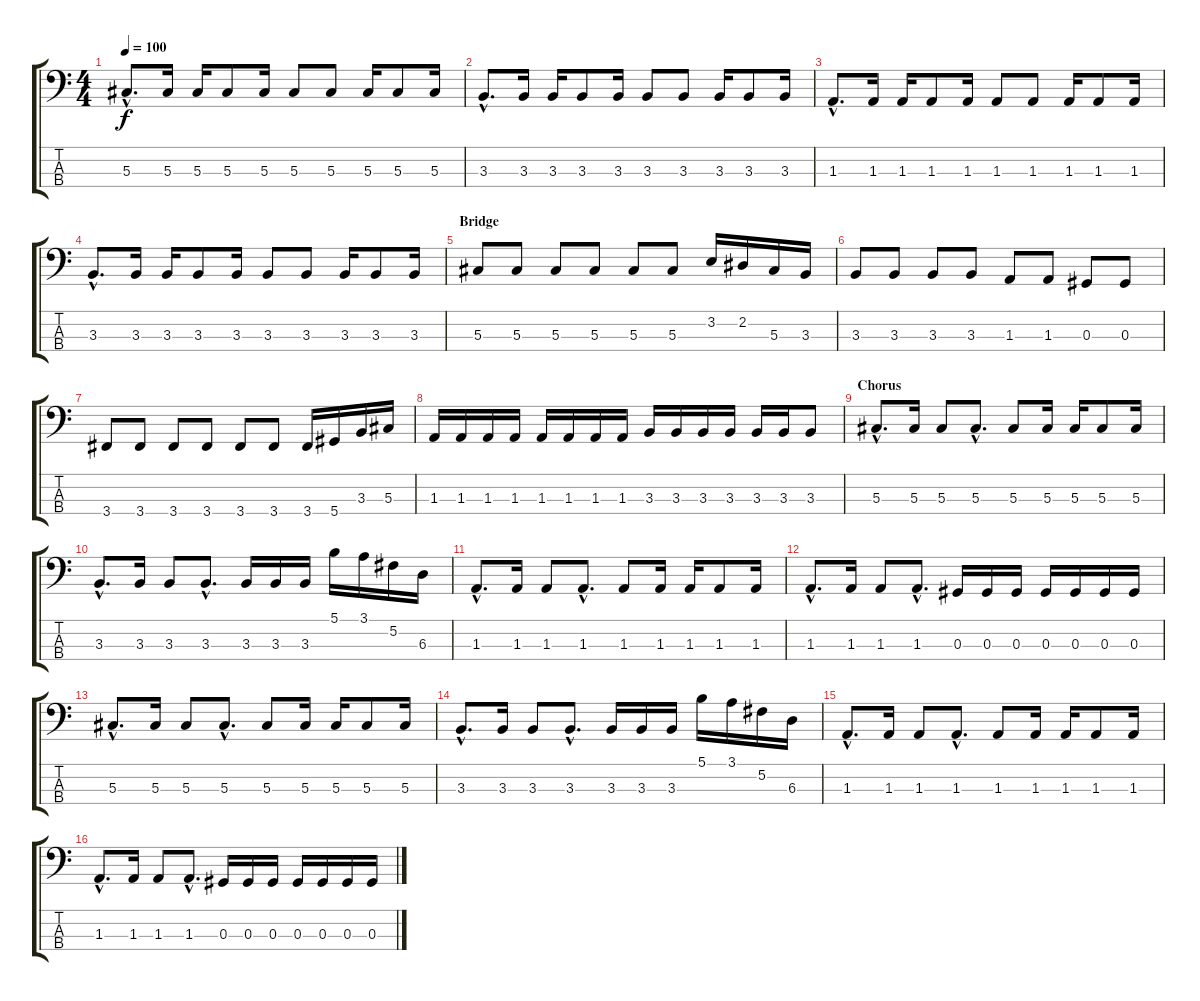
\track "" {instrument electricbasspick}
\staff {score tabs}
\tuning (Gb2 Db2 Ab1 Eb1) {hide}
\ts (4 4)
\tempo 100
\clef f4
\ks c
5.3{hac}.8{d dy f} 5.3.16 5.3.16 5.3.8 5.3.16 5.3.8 5.3.8 5.3.16 5.3.8 5.3.16 |
3.3{hac}.8{d} 3.3.16 3.3.16 3.3.8 3.3.16 3.3.8 3.3.8 3.3.16 3.3.8 3.3.16 |
1.3{hac}.8{d} 1.3.16 1.3.16 1.3.8 1.3.16 1.3.8 1.3.8 1.3.16 1.3.8 1.3.16 |
3.3{hac}.8{d} 3.3.16 3.3.16 3.3.8 3.3.16 3.3.8 3.3.8 3.3.16 3.3.8 3.3.16 |
\section ("" "Bridge")
5.3.8 5.3.8 5.3.8 5.3.8 5.3.8 5.3.8 3.2.16 2.2.16 5.3.16 3.3.16 |
3.3.8 3.3.8 3.3.8 3.3.8 1.3.8 1.3.8 0.3.8 0.3.8 |
3.4.8 3.4.8 3.4.8 3.4.8 3.4.8 3.4.8 3.4.16 5.4.16 3.3.16 5.3.16 |
1.3.16 1.3.16 1.3.16 1.3.16 1.3.16 1.3.16 1.3.16 1.3.16 3.3.16 3.3.16 3.3.16 3.3.16 3.3.16 3.3.16 3.3.8 |
\section ("" "Chorus")
5.3{hac}.8{d} 5.3.16 5.3.8 5.3{hac}.8{d} 5.3.8 5.3.16 5.3.16 5.3.8 5.3.16 |
3.3{hac}.8{d} 3.3.16 3.3.8 3.3{hac}.8{d} 3.3.16 3.3.16 3.3.16 5.1.16 3.1.16 5.2.16 6.3.16 |
1.3{hac}.8{d} 1.3.16 1.3.8 1.3{hac}.8{d} 1.3.8 1.3.16 1.3.16 1.3.8 1.3.16 |
1.3{hac}.8{d} 1.3.16 1.3.8 1.3{hac}.8{d} 0.3.16 0.3.16 0.3.16 0.3.16 0.3.16 0.3.16 0.3.16 |
5.3{hac}.8{d} 5.3.16 5.3.8 5.3{hac}.8{d} 5.3.8 5.3.16 5.3.16 5.3.8 5.3.16 |
3.3{hac}.8{d} 3.3.16 3.3.8 3.3{hac}.8{d} 3.3.16 3.3.16 3.3.16 5.1.16 3.1.16 5.2.16 6.3.16 |
1.3{hac}.8{d} 1.3.16 1.3.8 1.3{hac}.8{d} 1.3.8 1.3.16 1.3.16 1.3.8 1.3.16 |
1.3{hac}.8{d} 1.3.16 1.3.8 1.3{hac}.8{d} 0.3.16 0.3.16 0.3.16 0.3.16 0.3.16 0.3.16 0.3.16
